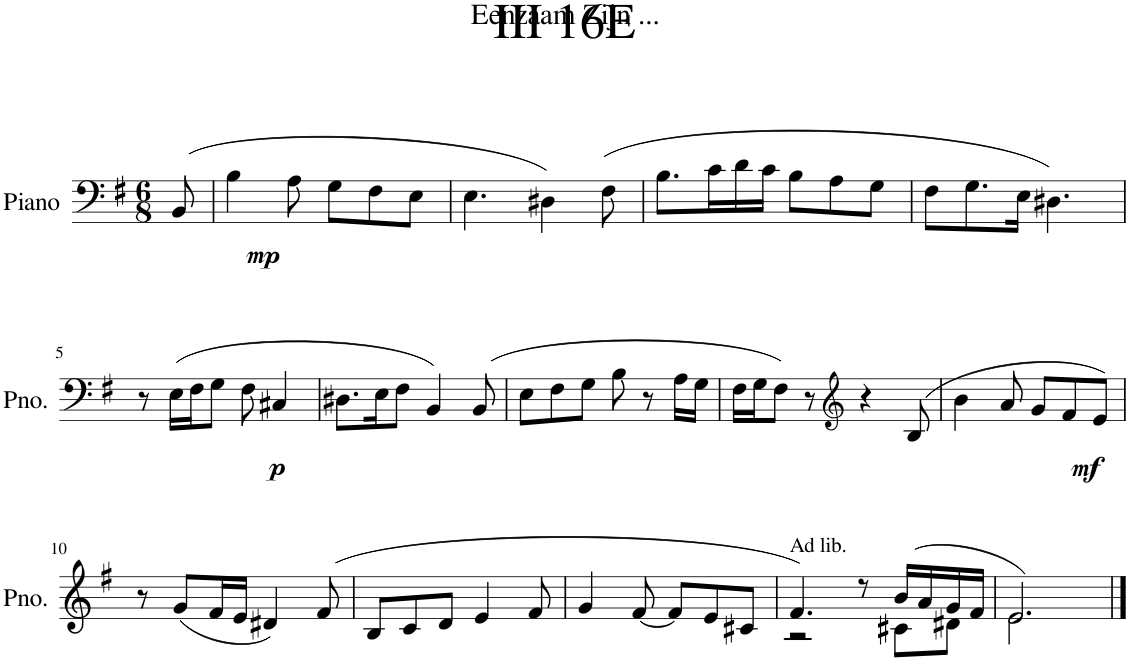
**kern	**dynam
*part1	*part1
*staff1	*staff1
*I"Piano	*
*I'Pno.	*
*clefF4	*
*k[f#]	*
*M6/8	*
=	=
!	!LO:DY:b
(8BB/	mp
=1	=1
4B\	.
8A\	.
8G\L	.
8F#\	.
8E\J	.
=2	=2
4.E\	.
4D#X\)	.
(8F#\	.
=3	=3
8.B\L	.
16c\L	.
16d\	.
16c\JJ	.
8B\L	.
8A\	.
8G\J	.
=4	=4
8F#\L	.
8.G\	.
16E\Jk	.
4.D#X\)	.
!!LO:LB:g=z
=5	=5
8r	.
!	!LO:DY:b
(16E\LL	p
16F#\J	.
8G\J	.
8F#\	.
4C#X/	.
=6	=6
8.D#X\L	.
16E\K	.
8F#\J	.
4BB/)	.
(8BB/	.
=7	=7
8E\L	.
8F#\	.
8G\J	.
8B\	.
8r	.
16A\LL	.
16G\JJ	.
=8	=8
16F#\LL	.
16G\J	.
8F#\J)	.
8r	.
*clefG2	*
4r	.
!	!LO:DY:b
(8B/	mf
=9	=9
4b\	.
8a/	.
8g/L	.
8f#/	.
8e/J)	.
!!LO:LB:g=z
=10	=10
8r	.
(8g/L	.
16f#/L	.
16e/JJ	.
4d#X/)	.
(8f#/	.
=11	=11
8B/L	.
8c/	.
8d/J	.
4e/	.
8f#/	.
=12	=12
4g/	.
[8f#/	.
8f#/L]	.
8e/	.
8c#X/J	.
=13	=13
*^	*
!LO:TX:a:t=Ad lib.	!	!
4.f#/)	2r	.
8r	.	.
(16b/LL	8c#X\L	.
16a/	.	.
16g/	8d#X\J	.
16f#/JJ	.	.
=14	=14	=14
2.e/)	2.e\	.
*v	*v	*
==	==
*-	*-
